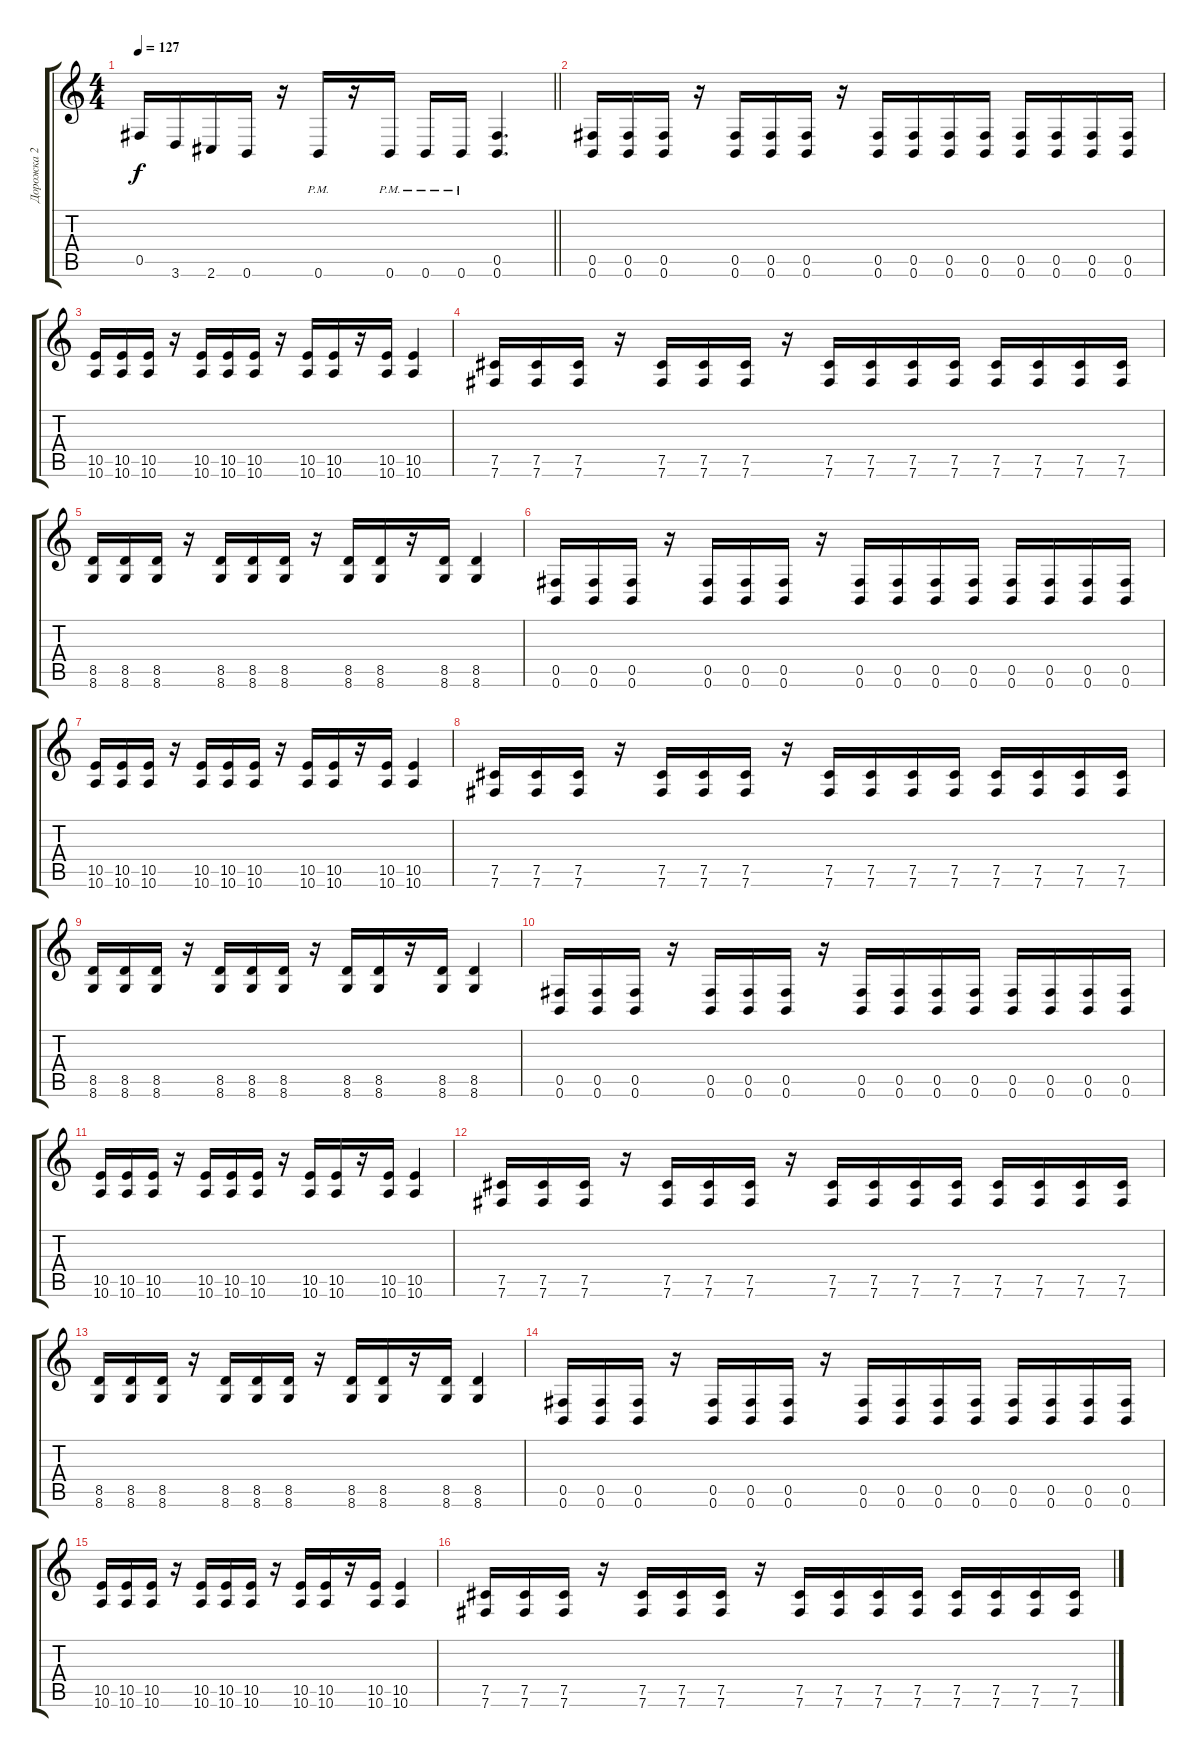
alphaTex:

\track ("Дорожка 2" "Дорожка 2") {instrument distortionguitar}
\staff {score tabs}
\tuning (Db4 Ab3 E3 B2 Gb2 B1) {hide}
\ts (4 4)
\tempo 127
\clef g2
\barLineRight lightlight
\ks c
0.5.16{dy f} 3.6.16 2.6.16 0.6.16 r.16 0.6{pm}.16 r.16 0.6{pm}.16 0.6{pm}.16 0.6{pm}.16 (0.5 0.6).4{d} |
\section ("" "")
(0.5 0.6).16 (0.5 0.6).16 (0.5 0.6).16 r.16 (0.5 0.6).16 (0.5 0.6).16 (0.5 0.6).16 r.16 (0.5 0.6).16 (0.5 0.6).16 (0.5 0.6).16 (0.5 0.6).16 (0.5 0.6).16 (0.5 0.6).16 (0.5 0.6).16 (0.5 0.6).16 |
(10.5 10.6).16 (10.5 10.6).16 (10.5 10.6).16 r.16 (10.5 10.6).16 (10.5 10.6).16 (10.5 10.6).16 r.16 (10.5 10.6).16 (10.5 10.6).16 r.16 (10.5 10.6).16 (10.5 10.6).4 |
(7.5 7.6).16 (7.5 7.6).16 (7.5 7.6).16 r.16 (7.5 7.6).16 (7.5 7.6).16 (7.5 7.6).16 r.16 (7.5 7.6).16 (7.5 7.6).16 (7.5 7.6).16 (7.5 7.6).16 (7.5 7.6).16 (7.5 7.6).16 (7.5 7.6).16 (7.5 7.6).16 |
(8.5 8.6).16 (8.5 8.6).16 (8.5 8.6).16 r.16 (8.5 8.6).16 (8.5 8.6).16 (8.5 8.6).16 r.16 (8.5 8.6).16 (8.5 8.6).16 r.16 (8.5 8.6).16 (8.5 8.6).4 |
(0.5 0.6).16 (0.5 0.6).16 (0.5 0.6).16 r.16 (0.5 0.6).16 (0.5 0.6).16 (0.5 0.6).16 r.16 (0.5 0.6).16 (0.5 0.6).16 (0.5 0.6).16 (0.5 0.6).16 (0.5 0.6).16 (0.5 0.6).16 (0.5 0.6).16 (0.5 0.6).16 |
(10.5 10.6).16 (10.5 10.6).16 (10.5 10.6).16 r.16 (10.5 10.6).16 (10.5 10.6).16 (10.5 10.6).16 r.16 (10.5 10.6).16 (10.5 10.6).16 r.16 (10.5 10.6).16 (10.5 10.6).4 |
(7.5 7.6).16 (7.5 7.6).16 (7.5 7.6).16 r.16 (7.5 7.6).16 (7.5 7.6).16 (7.5 7.6).16 r.16 (7.5 7.6).16 (7.5 7.6).16 (7.5 7.6).16 (7.5 7.6).16 (7.5 7.6).16 (7.5 7.6).16 (7.5 7.6).16 (7.5 7.6).16 |
(8.5 8.6).16 (8.5 8.6).16 (8.5 8.6).16 r.16 (8.5 8.6).16 (8.5 8.6).16 (8.5 8.6).16 r.16 (8.5 8.6).16 (8.5 8.6).16 r.16 (8.5 8.6).16 (8.5 8.6).4 |
(0.5 0.6).16 (0.5 0.6).16 (0.5 0.6).16 r.16 (0.5 0.6).16 (0.5 0.6).16 (0.5 0.6).16 r.16 (0.5 0.6).16 (0.5 0.6).16 (0.5 0.6).16 (0.5 0.6).16 (0.5 0.6).16 (0.5 0.6).16 (0.5 0.6).16 (0.5 0.6).16 |
(10.5 10.6).16 (10.5 10.6).16 (10.5 10.6).16 r.16 (10.5 10.6).16 (10.5 10.6).16 (10.5 10.6).16 r.16 (10.5 10.6).16 (10.5 10.6).16 r.16 (10.5 10.6).16 (10.5 10.6).4 |
(7.5 7.6).16 (7.5 7.6).16 (7.5 7.6).16 r.16 (7.5 7.6).16 (7.5 7.6).16 (7.5 7.6).16 r.16 (7.5 7.6).16 (7.5 7.6).16 (7.5 7.6).16 (7.5 7.6).16 (7.5 7.6).16 (7.5 7.6).16 (7.5 7.6).16 (7.5 7.6).16 |
(8.5 8.6).16 (8.5 8.6).16 (8.5 8.6).16 r.16 (8.5 8.6).16 (8.5 8.6).16 (8.5 8.6).16 r.16 (8.5 8.6).16 (8.5 8.6).16 r.16 (8.5 8.6).16 (8.5 8.6).4 |
(0.5 0.6).16 (0.5 0.6).16 (0.5 0.6).16 r.16 (0.5 0.6).16 (0.5 0.6).16 (0.5 0.6).16 r.16 (0.5 0.6).16 (0.5 0.6).16 (0.5 0.6).16 (0.5 0.6).16 (0.5 0.6).16 (0.5 0.6).16 (0.5 0.6).16 (0.5 0.6).16 |
(10.5 10.6).16 (10.5 10.6).16 (10.5 10.6).16 r.16 (10.5 10.6).16 (10.5 10.6).16 (10.5 10.6).16 r.16 (10.5 10.6).16 (10.5 10.6).16 r.16 (10.5 10.6).16 (10.5 10.6).4 |
(7.5 7.6).16 (7.5 7.6).16 (7.5 7.6).16 r.16 (7.5 7.6).16 (7.5 7.6).16 (7.5 7.6).16 r.16 (7.5 7.6).16 (7.5 7.6).16 (7.5 7.6).16 (7.5 7.6).16 (7.5 7.6).16 (7.5 7.6).16 (7.5 7.6).16 (7.5 7.6).16
